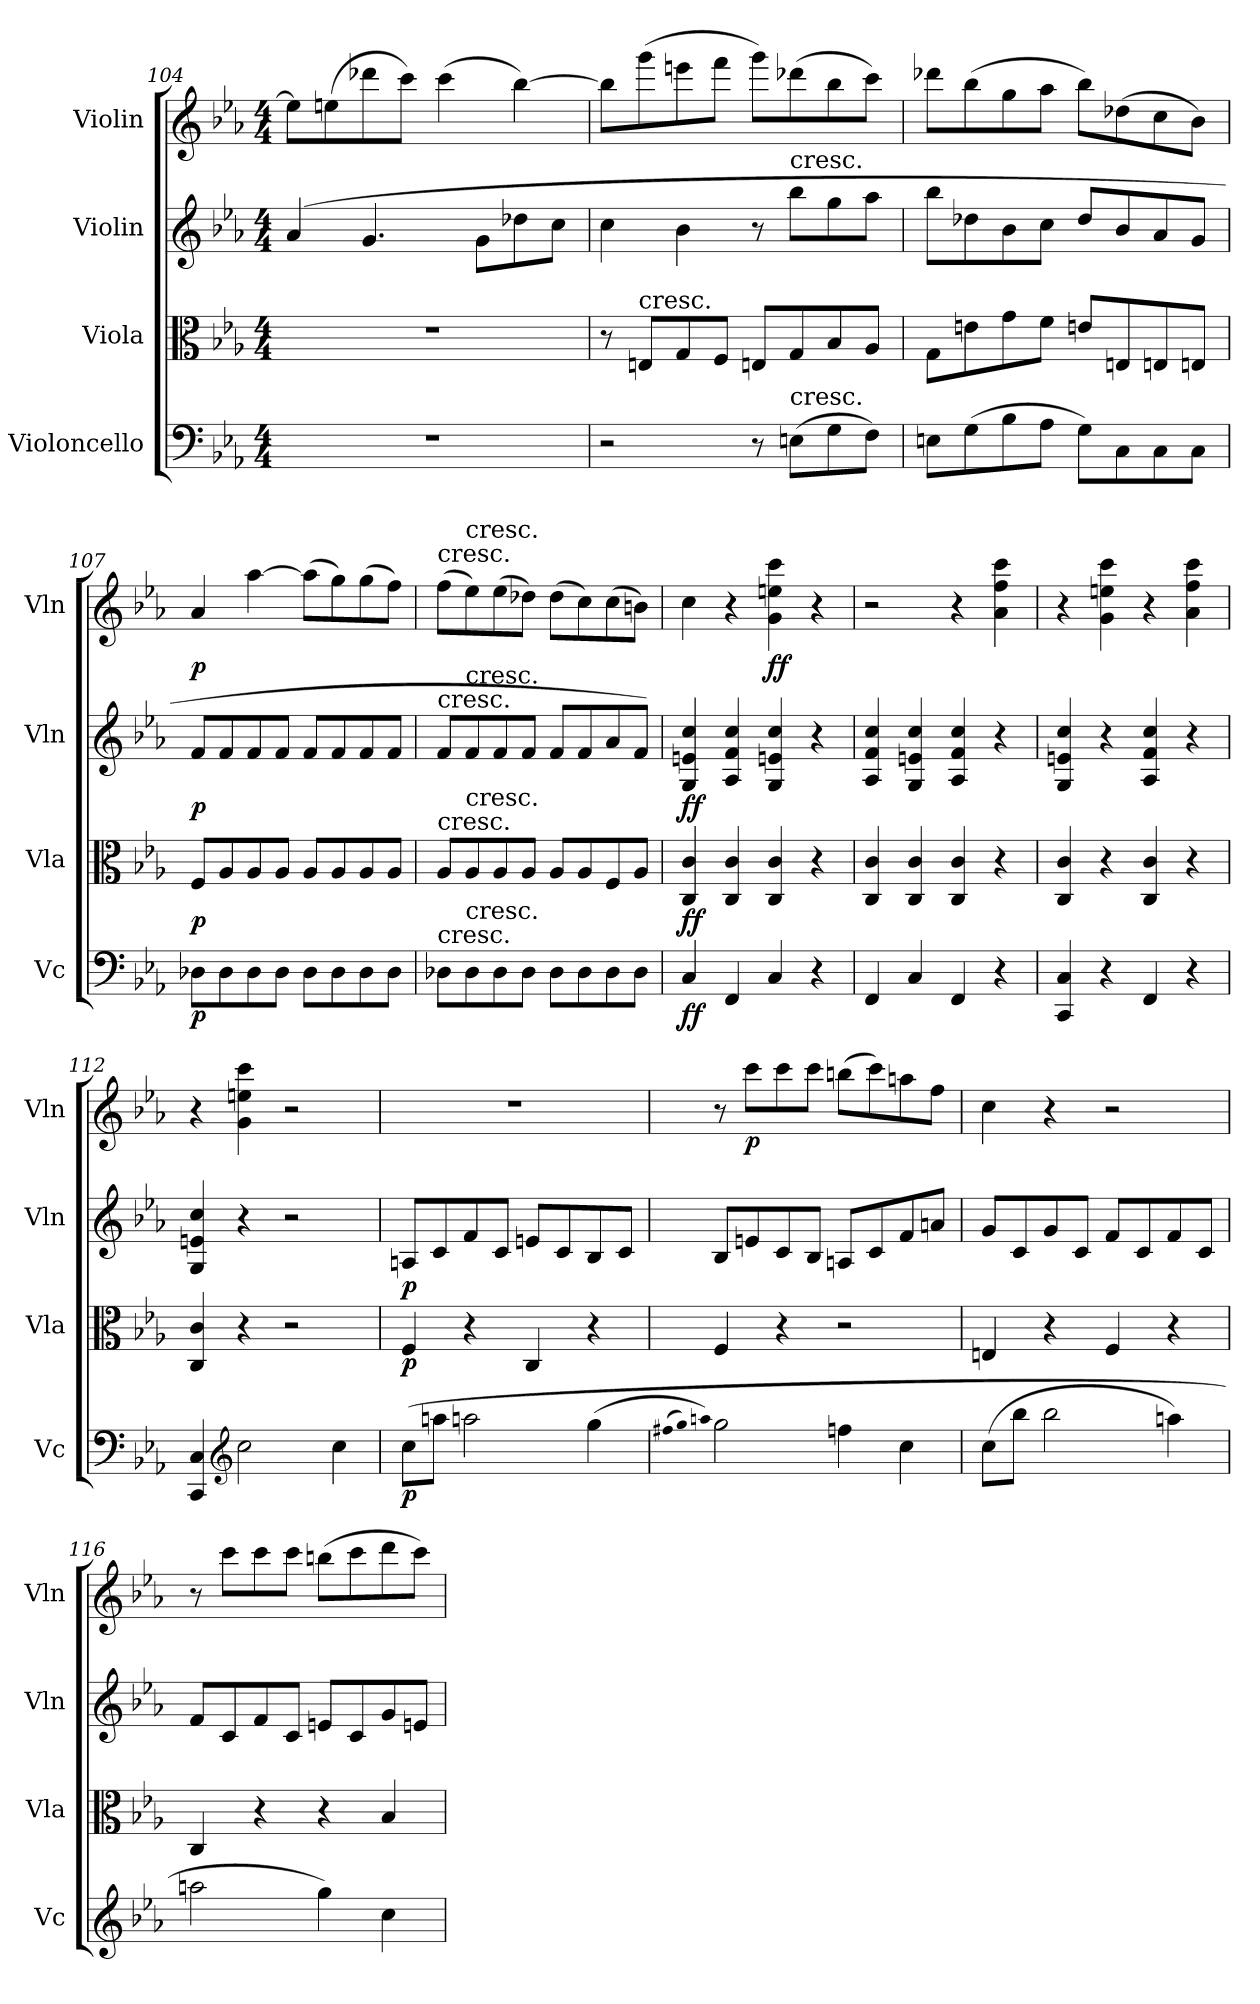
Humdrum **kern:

**kern	**dynam	**kern	**dynam	**kern	**dynam	**kern	**dynam
*part4	*part4	*part3	*part3	*part2	*part2	*part1	*part1
*staff4	*staff4	*staff3	*staff3	*staff2	*staff2	*staff1	*staff1
*I"Violoncello	*	*I"Viola	*	*I"Violin	*	*I"Violin	*
*I'Vc	*	*I'Vla	*	*I'Vln	*	*I'Vln	*
*clefF4	*	*clefC3	*	*clefG2	*	*clefG2	*
*k[b-e-a-]	*	*k[b-e-a-]	*	*k[b-e-a-]	*	*k[b-e-a-]	*
*M4/4	*	*M4/4	*	*M4/4	*	*M4/4	*
=104	=104	=104	=104	=104	=104	=104	=104
1r	.	1r	.	(4a-/	.	8ee\L]	.
.	.	.	.	.	.	(8een\	.
.	.	.	.	4.g/	.	8ddd-X\	.
.	.	.	.	.	.	8ccc\J)	.
.	.	.	.	.	.	(4ccc\	.
.	.	.	.	8g\L	.	.	.
.	.	.	.	8dd-X\	.	[4bb-\)	.
.	.	.	.	8cc\J	.	.	.
=105	=105	=105	=105	=105	=105	=105	=105
2r	.	8r	.	4cc\	.	8bb-\L]	.
!	!	!LO:TX:t=cresc.	!	!	!	!	!
.	.	8En/L	.	.	.	(8ggg\	.
.	.	8G/	.	4b-\	.	8eeen\	.
.	.	8F/J	.	.	.	8fff\J	.
8r	.	8En/L	.	8r	.	8ggg\L)	.
!	!	!	!	!LO:TX:t=cresc.	!	!	!
!LO:TX:t=cresc.	!	!	!	!	!	!	!
(8En\L	.	8G/	.	8bb-\L	.	(8ddd-X\	.
8G\	.	8B-/	.	8gg\	.	8bb-\	.
8F\J)	.	8A-/J	.	8aa-\J	.	8ccc\J)	.
=106	=106	=106	=106	=106	=106	=106	=106
8En\L	.	8G\L	.	8bb-\L	.	8ddd-X\L	.
(8G\	.	8en\	.	8dd-X\	.	(8bb-\	.
8B-\	.	8g\	.	8b-\	.	8gg\	.
8A-\J	.	8f\J	.	8cc\J	.	8aa-\J	.
8G\L)	.	8en/L	.	8dd-/L	.	8bb-\L)	.
8C\	.	8En/	.	8b-/	.	(8dd-X\	.
8C\	.	8En/	.	8a-/	.	8cc\	.
8C\J	.	8En/J	.	8g/J	.	8b-\J)	.
=107	=107	=107	=107	=107	=107	=107	=107
8D-X\L	p	8F/L	p	8f/L	p	4a-/	p
8D-\	.	8A-/	.	8f/	.	.	.
8D-\	.	8A-/	.	8f/	.	[4aa-\	.
8D-\J	.	8A-/J	.	8f/J	.	.	.
8D-\L	.	8A-/L	.	8f/L	.	(8aa-\L]	.
8D-\	.	8A-/	.	8f/	.	8gg\)	.
8D-\	.	8A-/	.	8f/	.	(8gg\	.
8D-\J	.	8A-/J	.	8f/J	.	8ff\J)	.
=108	=108	=108	=108	=108	=108	=108	=108
!	!	!	!	!	!	!LO:TX:t=cresc.	!
!	!	!	!	!LO:TX:t=cresc.	!	!	!
!	!	!LO:TX:t=cresc.	!	!	!	!	!
!LO:TX:t=cresc.	!	!	!	!	!	!	!
8D-X\L	.	8A-/L	.	8f/L	.	(8ff\L	.
!	!	!	!	!	!	!LO:TX:t=cresc.	!
!	!	!	!	!LO:TX:t=cresc.	!	!	!
!	!	!LO:TX:t=cresc.	!	!	!	!	!
!LO:TX:t=cresc.	!	!	!	!	!	!	!
8D-\	.	8A-/	.	8f/	.	8ee-\)	.
8D-\	.	8A-/	.	8f/	.	(8ee-\	.
8D-\J	.	8A-/J	.	8f/J	.	8dd-X\J)	.
8D-\L	.	8A-/L	.	8f/L	.	(8dd-\L	.
8D-\	.	8A-/	.	8f/	.	8cc\)	.
8D-\	.	8F/	.	8a-/	.	(8cc\	.
8D-\J	.	8A-/J	.	8f/J)	.	8bn\J)	.
=109	=109	=109	=109	=109	=109	=109	=109
4C/	ff	4C/ 4c/	ff	4G/ 4en/ 4cc/	ff	4cc\	.
4FF/	.	4C/ 4c/	.	4A-/ 4f/ 4cc/	.	4r	.
4C/	.	4C/ 4c/	.	4G/ 4en/ 4cc/	.	4g\ 4een\ 4ccc\	ff
4r	.	4r	.	4r	.	4r	.
=110	=110	=110	=110	=110	=110	=110	=110
4FF/	.	4C/ 4c/	.	4A-/ 4f/ 4cc/	.	2r	.
4C/	.	4C/ 4c/	.	4G/ 4en/ 4cc/	.	.	.
4FF/	.	4C/ 4c/	.	4A-/ 4f/ 4cc/	.	4r	.
4r	.	4r	.	4r	.	4a-\ 4ff\ 4ccc\	.
=111	=111	=111	=111	=111	=111	=111	=111
4CC/ 4C/	.	4C/ 4c/	.	4G/ 4en/ 4cc/	.	4r	.
4r	.	4r	.	4r	.	4g\ 4een\ 4ccc\	.
4FF/	.	4C/ 4c/	.	4A-/ 4f/ 4cc/	.	4r	.
4r	.	4r	.	4r	.	4a-\ 4ff\ 4ccc\	.
=112	=112	=112	=112	=112	=112	=112	=112
4CC/ 4C/	.	4C/ 4c/	.	4G/ 4en/ 4cc/	.	4r	.
*clefG2	*	*	*	*	*	*	*
2cc\	.	4r	.	4r	.	4g\ 4een\ 4ccc\	.
.	.	2r	.	2r	.	2r	.
4cc\	.	.	.	.	.	.	.
=113	=113	=113	=113	=113	=113	=113	=113
(8cc\L	p	4F/	p	8An/L	p	1r	.
8aan\J	.	.	.	8c/	.	.	.
2aan\	.	4r	.	8f/	.	.	.
.	.	.	.	8c/J	.	.	.
.	.	4C/	.	8en/L	.	.	.
.	.	.	.	8c/	.	.	.
(4gg\	.	4r	.	8B-/	.	.	.
.	.	.	.	8c/J	.	.	.
=114	=114	=114	=114	=114	=114	=114	=114
(qff#X	.	.	.	.	.	.	.
qgg)	.	.	.	.	.	.	.
qaan)	.	.	.	.	.	.	.
2gg\	.	4F/	.	8B-/L	.	8r	.
.	.	.	.	8en/	.	8ccc\L	p
.	.	4r	.	8c/	.	8ccc\	.
.	.	.	.	8B-/J	.	8ccc\J	.
4ffn\	.	2r	.	8An/L	.	(8bbn\L	.
.	.	.	.	8c/	.	8ccc\)	.
4cc\	.	.	.	8f/	.	8aan\	.
.	.	.	.	8an/J	.	8ff\J	.
=115	=115	=115	=115	=115	=115	=115	=115
(8cc\L	.	4En/	.	8g/L	.	4cc\	.
8bb-\J	.	.	.	8c/	.	.	.
2bb-\	.	4r	.	8g/	.	4r	.
.	.	.	.	8c/J	.	.	.
.	.	4F/	.	8f/L	.	2r	.
.	.	.	.	8c/	.	.	.
4aan\)	.	4r	.	8f/	.	.	.
.	.	.	.	8c/J	.	.	.
=116	=116	=116	=116	=116	=116	=116	=116
2aan\	.	4C/	.	8f/L	.	8r	.
.	.	.	.	8c/	.	8ccc\L	.
.	.	4r	.	8f/	.	8ccc\	.
.	.	.	.	8c/J	.	8ccc\J	.
4gg\)	.	4r	.	8en/L	.	(8bbn\L	.
.	.	.	.	8c/	.	8ccc\	.
4cc\	.	4B-/	.	8g/	.	8ddd\	.
.	.	.	.	8en/J	.	8ccc\J)	.
=	=	=	=	=	=	=	=
*-	*-	*-	*-	*-	*-	*-	*-
